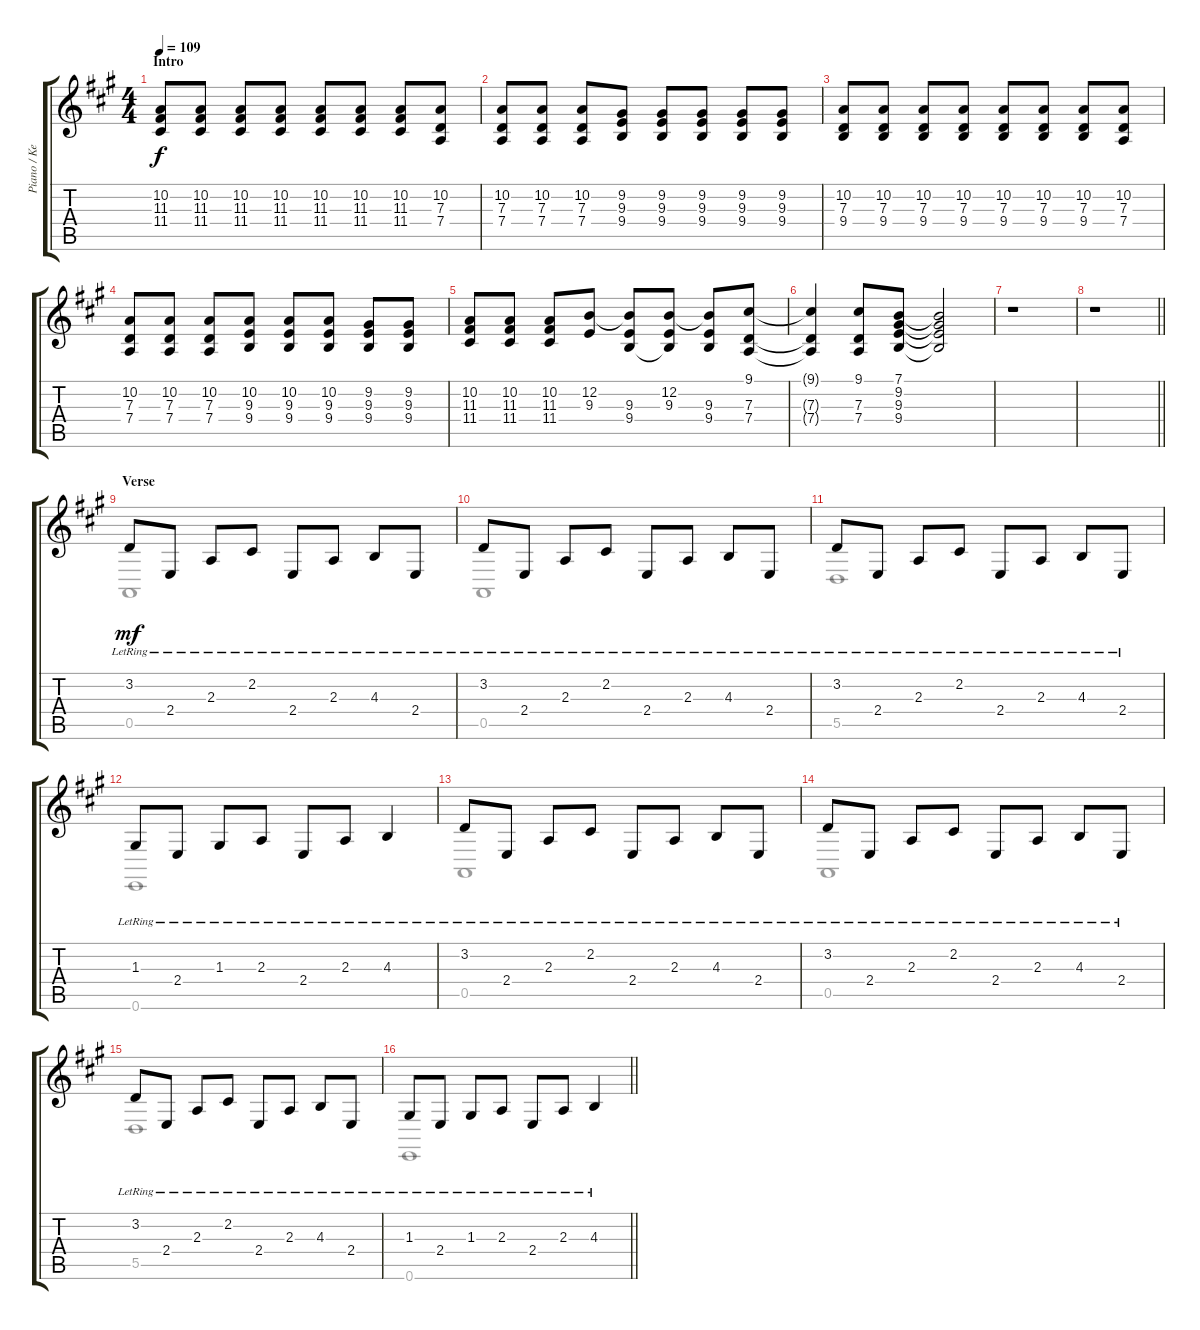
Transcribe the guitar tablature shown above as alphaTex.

\track ("Piano / Keyboard" "Piano / Ke") {instrument brightacousticpiano}
\staff {score tabs}
\tuning (E4 B3 G3 D3 A2 E2) {hide}
\voice
\ts (4 4)
\section ("" "Intro")
\tempo 109
\clef g2
\ks f#minor
(10.2 11.3 11.4).8{dy f instrument brightacousticpiano} (10.2 11.3 11.4).8 (10.2 11.3 11.4).8 (10.2 11.3 11.4).8 (10.2 11.3 11.4).8 (10.2 11.3 11.4).8 (10.2 11.3 11.4).8 (10.2 7.3 7.4).8 |
(10.2 7.3 7.4).8 (10.2 7.3 7.4).8 (10.2 7.3 7.4).8 (9.2 9.3 9.4).8 (9.2 9.3 9.4).8 (9.2 9.3 9.4).8 (9.2 9.3 9.4).8 (9.2 9.3 9.4).8 |
(10.2 7.3 9.4).8 (10.2 7.3 9.4).8 (10.2 7.3 9.4).8 (10.2 7.3 9.4).8 (10.2 7.3 9.4).8 (10.2 7.3 9.4).8 (10.2 7.3 9.4).8 (10.2 7.3 7.4).8 |
(10.2 7.3 7.4).8 (10.2 7.3 7.4).8 (10.2 7.3 7.4).8 (10.2 9.3 9.4).8 (10.2 9.3 9.4).8 (10.2 9.3 9.4).8 (9.2 9.3 9.4).8 (9.2 9.3 9.4).8 |
(10.2 11.3 11.4).8 (10.2 11.3 11.4).8 (10.2 11.3 11.4).8 (12.2 9.3).8 (12.2{t} 9.3 9.4).8 (12.2 9.3 9.4{t}).8 (12.2{t} 9.3 9.4).8 (9.1 7.3 7.4).8 |
(9.1{t} 7.3{t} 7.4{t}).4 (9.1 7.3 7.4).8 (7.1 9.2 9.3 9.4).8 (7.1{t} 9.2{t} 9.3{t} 9.4{t}).2 |
r.1 |
\barLineRight lightlight
r.1 |
\section ("" "Verse")
3.2{lr}.8{dy mf} 2.4{lr}.8 2.3{lr}.8 2.2{lr}.8 2.4{lr}.8 2.3{lr}.8 4.3{lr}.8 2.4{lr}.8 |
3.2{lr}.8 2.4{lr}.8 2.3{lr}.8 2.2{lr}.8 2.4{lr}.8 2.3{lr}.8 4.3{lr}.8 2.4{lr}.8 |
3.2{lr}.8 2.4{lr}.8 2.3{lr}.8 2.2{lr}.8 2.4{lr}.8 2.3{lr}.8 4.3{lr}.8 2.4{lr}.8 |
1.3{lr}.8 2.4{lr}.8 1.3{lr}.8 2.3{lr}.8 2.4{lr}.8 2.3{lr}.8 4.3{lr}.4 |
3.2{lr}.8 2.4{lr}.8 2.3{lr}.8 2.2{lr}.8 2.4{lr}.8 2.3{lr}.8 4.3{lr}.8 2.4{lr}.8 |
3.2{lr}.8 2.4{lr}.8 2.3{lr}.8 2.2{lr}.8 2.4{lr}.8 2.3{lr}.8 4.3{lr}.8 2.4{lr}.8 |
3.2{lr}.8 2.4{lr}.8 2.3{lr}.8 2.2{lr}.8 2.4{lr}.8 2.3{lr}.8 4.3{lr}.8 2.4{lr}.8 |
\barLineRight lightlight
1.3{lr}.8 2.4{lr}.8 1.3{lr}.8 2.3{lr}.8 2.4{lr}.8 2.3{lr}.8 4.3{lr}.4
\voice
\clef g2
\ottava regular
\simile none
\ks f#minor
|
|
|
|
|
|
|
\barLineRight lightlight
|
0.5.1 |
0.5.1 |
5.5.1 |
0.6.1 |
0.5.1 |
0.5.1 |
5.5.1 |
\barLineRight lightlight
0.6.1
